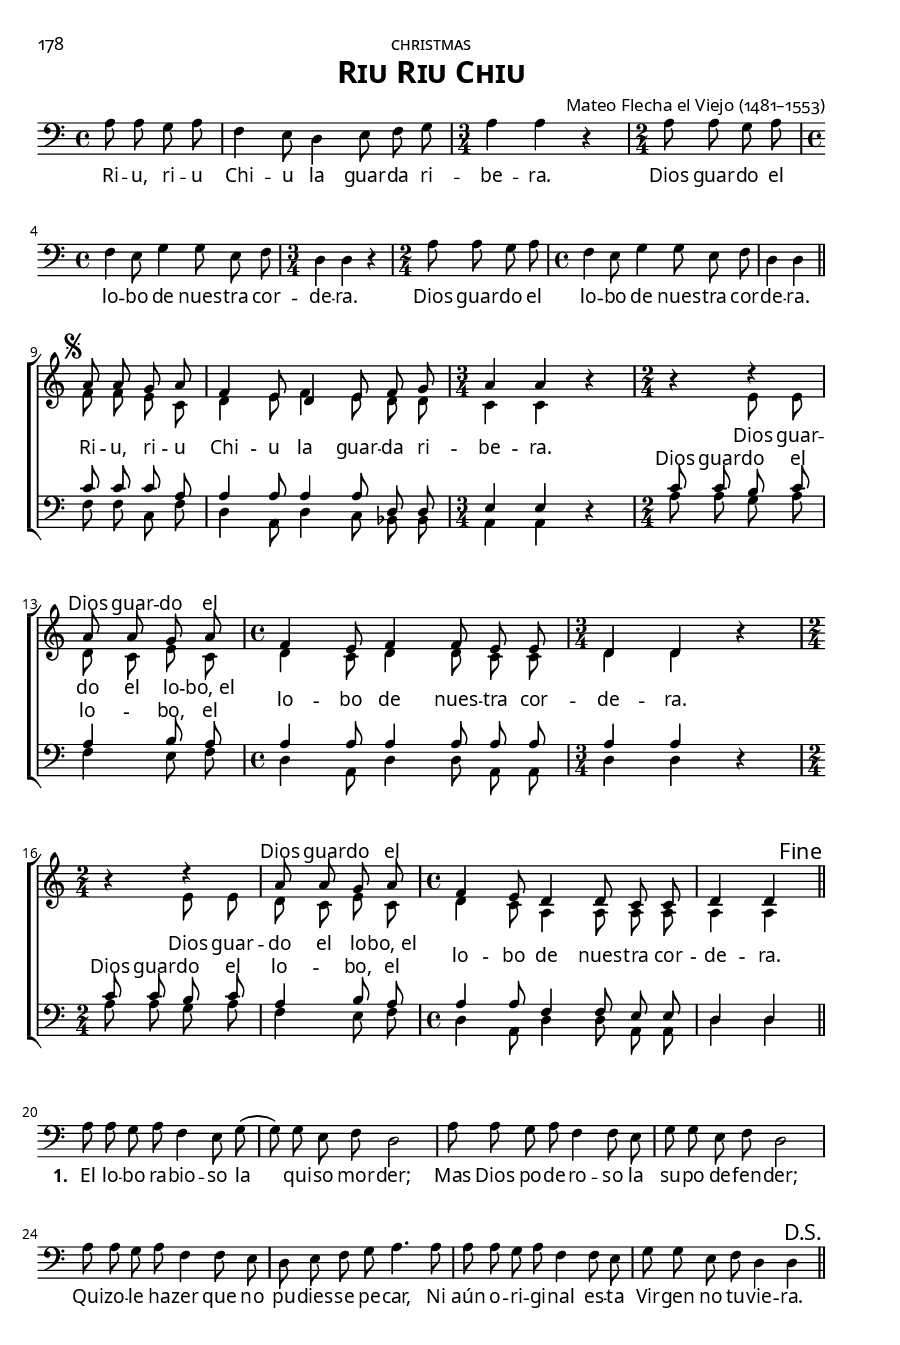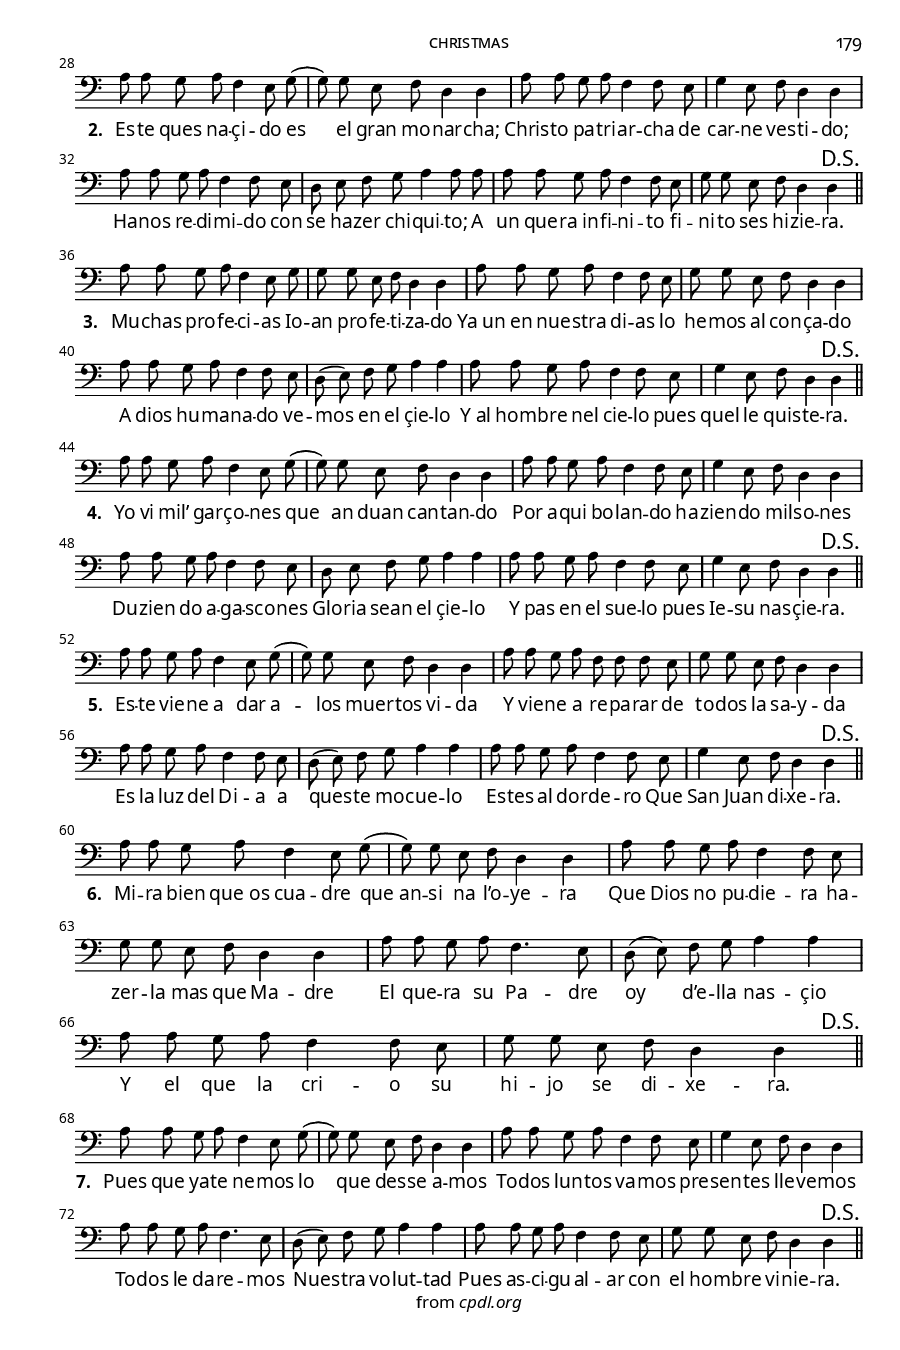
\version "2.14.2"
\include "util.ly"
\header {
  title = \markup{\override #'(font-name . "Garamond Premier Pro Semibold"){ \abs-fontsize #15 \smallCapsOldStyle"Riu Riu Chiu"}}
  composer = \markup\oldStyleNum"Mateo Flecha el Viejo (1481–1553)"
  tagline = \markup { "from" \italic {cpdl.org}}
}
\paper {
  %print-all-headers = ##t
  paper-height = 9\in
  paper-width = 6\in
  indent = 0\in
  %system-system-spacing = #'((basic-distance . 10) (padding . 0))
  %system-system-spacing =
  %  #'((basic-distance . 0)
  %     (minimum-distance . 0)
  %     (padding . -0.35)
  %     (stretchability . 100))
  ragged-last-bottom = ##f
  ragged-bottom = ##f
  two-sided = ##t
  inner-margin = 0.5\in
  outer-margin = 0.25\in
  top-margin = 0.25\in
  bottom-margin = 0.25\in
  first-page-number = #178
  print-first-page-number = ##t
  headerLine = \markup{\override #'(font-name . "Garamond Premier Pro") \smallCapsOldStyle"christmas"}
  oddHeaderMarkup = \markup\fill-line{
     \override #'(font-name . "Garamond Premier Pro")\abs-fontsize #8.5
     \combine 
        \fill-line{"" \on-the-fly #print-page-number-check-first
        \oldStylePageNum""
        }
        \fill-line{\headerLine}
  }
  evenHeaderMarkup = \markup {
     \override #'(font-name . "Garamond Premier Pro")\abs-fontsize #8.5
     \combine
        \on-the-fly #print-page-number-check-first
        \oldStylePageNum""
        \fill-line{\headerLine}
  }
}
#(set-global-staff-size 15) \paper{ #(define fonts (make-pango-font-tree "GoudyOlSt BT" "Garamond Premier Pro" "Garamond Premier Pro" (/ 15 20))) }
global = {
  \key c \major
  \time 4/4
  \autoBeamOff
  \override DynamicLineSpanner #'staff-padding = #0.0
  \override DynamicLineSpanner #'Y-extent = #'(-1 . 1)
}

sopMusic = \relative c' {
  s4*26 |
  
  %\once \override Score.RehearsalMark #'self-alignment-X = #LEFT
  \mark \markup { \abs-fontsize #9 \musicglyph #"scripts.segno" }
  a'8 a g a |
  f4 e8 d4 e8 f g |
  a4 a b\rest |
  b\rest d\rest |
  a8 a g a |
  
  f4 e8 f4 f8 e e |
  d4 d b'\rest |
  b\rest d\rest |
  a8 a g a |
  f4 e8 d4 d8 c c |
  d4 d \bar "||"
    \once \override Score.RehearsalMark #'break-visibility = #end-of-line-visible
    \once \override Score.RehearsalMark #'self-alignment-X = #RIGHT
    \mark "Fine"
}
sopWords = \lyricmode {
  \repeat unfold 12 {\skip1}
  Dios guar -- do el
  \repeat unfold 8 {\skip1}
  Dios guar -- do el
}

altoMusic = \relative c' {
  s4*26 |
  
  f8 f e c |
  d4 e8 f4 e8 d d |
  c4 c s |
  s e8 e |
  d c e c |
  
  d4 c8 d4 d8 c c |
  d4 d s |
  s e8 e |
  d c e c |
  d4 c8 a4 a8 a a |
  a4 a \bar "|."
}

dropLyrics = {
  \override LyricText #'extra-offset = #'(0 . -2.0)
  \override LyricHyphen #'extra-offset = #'(0 . -2.0)
  \override LyricExtender #'extra-offset = #'(0 . -2.0)
  \override StanzaNumber #'extra-offset = #'(0 . -2.0)
}
altoWords = \lyricmode {
  \dropLyrics
  Ri -- u, ri -- u Chi -- u la guar -- da ri -- be -- ra.
  \dropLyricsIV
  Dios guar -- do el lo -- bo,_el
  \dropLyrics
  lo -- bo de nues -- tra cor -- de -- ra.
  
  \dropLyricsIV
  Dios guar -- do el lo -- bo,_el
  \dropLyrics
  lo -- bo de nues -- tra cor -- de -- ra.
  
}
altoWordsII = \lyricmode {
%\markup\italic
  \set stanza = #"2. "
  \set ignoreMelismata = ##t
}
altoWordsIII = \lyricmode {
  \set stanza = #"3. "
  \set ignoreMelismata = ##t
}
altoWordsIV = \lyricmode {
  \set stanza = #"4. "
  \set ignoreMelismata = ##t
}
altoWordsV = \lyricmode {
  \set stanza = #"5. "
  \set ignoreMelismata = ##t
}
altoWordsVI = \lyricmode {
  \set stanza = #"6. "
  \set ignoreMelismata = ##t
}
tenorMusic = \relative c' {
  s4*26 |
  
  c8 c c a |
  a4 a8 a4 a8 d, d |
  e4 e s |
  c'8 c b c |
  a4 b8 a |
  
  a4 a8 a4 a8 a a |
  a4 a s |
  c8 c b c |
  a4 b8 a |
  a4 a8 f4 f8 e e |
  d4 d \bar "|."
}
tenorWords = \lyricmode {
  \repeat unfold 12 {\skip1}
  Dios guar -- do el lo -- bo, el
  \repeat unfold 8 {\skip1}
  Dios guar -- do el lo -- bo, el
}

bassMusic = \relative c' {
  \oneVoice
  \partial 2 a8 a g a |
  f4 e8 d4 e8 f g |
  \time 3/4 a4 a r |
  \time 2/4 a8 a g a |
  
  \time 4/4 f4 e8 g4 g8 e f |
  \time 3/4 d4 d r |
  \time 2/4 a'8 a g a |
  \time 4/4 f4 e8 g4 g8 e f |
  \partial 2 d4 d \bar "||" \break
  
  \voiceTwo
  \partial 2 f8 f c f |
  d4 a8 d4 c8 bes bes |
  \time 3/4 a4 a d\rest |
  \time 2/4 a'8 a g a |
  f4 e8 f |
  
  \time 4/4 d4 a8 d4 d8 a a |
  \time 3/4 d4 d d\rest |
  \time 2/4 a'8 a g a |
  f4 e8 f |
  \time 4/4 d4 a8 d4 d8 a a |
  \partial 2 d4 d \bar "||" \break
  
  \oneVoice
  \slurSolid
  {
    %Verse 1
    a'8 a g a f4 e8 g( |
    g) g e f d2 |
    a'8 a g a f4 f8 e |
    
    g g e f d2 |
    a'8 a g a f4 f8 e |
    d e f g a4. a8 |
    
    a a g a f4 f8 e |
    g g e f d4 d \bar "||" \break
    \once \override Score.RehearsalMark #'break-visibility = #end-of-line-visible
    \once \override Score.RehearsalMark #'self-alignment-X = #RIGHT
    \mark "D.S."
  }
  
  
  {
    %Verse 2
    a'8 a g a f4 e8 g( |
    g) g e f d4 d |
    a'8 a g a f4 f8 e |
    
    g4 e8 f d4 d |
    a'8 a g a f4 f8 e |
    d e f g a4 a8 a |
    
    a a g a f4 f8 e |
    g g e f d4 d \bar "||" \break
    \once \override Score.RehearsalMark #'break-visibility = #end-of-line-visible
    \once \override Score.RehearsalMark #'self-alignment-X = #RIGHT
    \mark "D.S."
  }
  {
    %Verse 3
    a'8 a g a f4 e8 g |
    g g e f d4 d |
    a'8 a g a f4 f8 e |
    
    g g e f d4 d |
    a'8 a g a f4 f8 e |
    d( e) f g a4 a4 |
    
    a8 a g a f4 f8 e |
    g4 e8 f d4 d \bar "||" \break
    \once \override Score.RehearsalMark #'break-visibility = #end-of-line-visible
    \once \override Score.RehearsalMark #'self-alignment-X = #RIGHT
    \mark "D.S."
  }
  
  {
    %Verse 4
    a'8 a g a f4 e8 g( |
    g) g e f d4 d |
    a'8 a g a f4 f8 e |
    
    g4 e8 f d4 d |
    a'8 a g a f4 f8 e |
    d e f g a4 a4 |
    
    a8 a g a f4 f8 e |
    g4 e8 f d4 d \bar "||" \break
    \once \override Score.RehearsalMark #'break-visibility = #end-of-line-visible
    \once \override Score.RehearsalMark #'self-alignment-X = #RIGHT
    \mark "D.S."
  }
  {
    %Verse 5
    a'8 a g a f4 e8 g( |
    g) g e f d4 d |
    a'8 a g a f f f e |
    
    g g e f d4 d |
    a'8 a g a f4 f8 e |
    d( e) f g a4 a4 |
    
    a8 a g a f4 f8 e |
    g4 e8 f d4 d \bar "||" \break
    \once \override Score.RehearsalMark #'break-visibility = #end-of-line-visible
    \once \override Score.RehearsalMark #'self-alignment-X = #RIGHT
    \mark "D.S."
  }
  {
    %Verse 6
    a'8 a g a f4 e8 g( |
    g) g e f d4 d |
    a'8 a g a f4 f8 e |
    
    g g e f d4 d |
    a'8 a g a f4. e8 |
    d( e) f g a4 a4 |
    
    a8 a g a f4 f8 e |
    g8 g e f d4 d \bar "||" \break
    \once \override Score.RehearsalMark #'break-visibility = #end-of-line-visible
    \once \override Score.RehearsalMark #'self-alignment-X = #RIGHT
    \mark "D.S."
  }
  {
    %Verse 7
    a'8 a g a f4 e8 g( |
    g) g e f d4 d |
    a'8 a g a f4 f8 e |
    
    g4 e8 f d4 d |
    a'8 a g a f4. e8 |
    d( e) f g a4 a4 |
    
    a8 a g a f4 f8 e |
    g g e f d4 d \bar "||" \break
    \once \override Score.RehearsalMark #'break-visibility = #end-of-line-visible
    \once \override Score.RehearsalMark #'self-alignment-X = #RIGHT
    \mark "D.S."
  }
}
bassWords = \lyricmode {
  \dropLyricsIV
  Ri -- u, ri -- u Chi -- u la guar -- da ri -- be -- ra.
  Dios guar -- do el lo -- bo de nues -- tra cor -- de -- ra.
  Dios guar -- do el lo -- bo de nues -- tra cor -- de -- ra.
  
  \repeat unfold 42 {\skip1}
  \set stanza = #"1. "
  El lo -- bo ra -- bio -- so la qui -- so mor -- der;
  Mas Dios po -- de -- ro -- so la
  su -- po de -- fen -- der;
  Qui -- zo -- le ha -- zer que no pu -- dies -- se pe -- car,
  Ni aún o -- ri -- gi -- nal es -- ta Vir -- gen no tu -- vie -- ra.
  
  \set stanza = #"2. "
  Es -- te ques na -- çi -- do es el gran mo -- nar -- cha;
  Chris -- to pa -- tri -- ar -- cha de car -- ne ves -- ti -- do;
  Ha -- nos re -- di -- mi -- do con se ha -- zer chi -- qui -- to;
  A un que -- ra_in -- fi -- ni -- to fi -- ni -- to ses hi -- zie -- ra.
  
  \set stanza = #"3. "
  Mu -- chas pro -- fe -- ci -- as Io -- an pro -- fe -- ti -- za -- do
  Ya_un en nue -- stra di -- as lo he -- mos al con -- ça -- do
  A dios hu -- ma -- na -- do ve -- mos en el çie -- lo
  Y_al hom -- bre nel cie -- lo pues quel le quis -- te -- ra.
  
  
  \set stanza = #"4. "
  Yo vi mil’ gar -- ço -- nes que an duan can -- tan -- do
  Por a -- qui bo -- lan -- do ha -- zien -- do mil -- so -- nes
  Du -- zien do a -- ga -- sco -- nes Glo -- ria sean el çie -- lo
  Y pas en el sue -- lo pues Ie -- su nas -- çie -- ra.
  
  \set stanza = #"5. "
  Es -- te vie -- ne a dar a -- los muer -- tos vi -- da
  Y vie -- ne a re -- pa -- rar de to -- dos la sa -- y -- da
  Es la luz del Di -- a a ques -- te mo -- cue -- lo
  Es -- tes al dor -- de -- ro Que San Juan di -- xe -- ra.
  
  
  \set stanza = #"6. "
  Mi -- ra bien que_os cua -- dre que_an -- si na l’o -- ye -- ra
  Que Dios no pu -- die -- ra ha -- zer -- la mas que Ma -- dre
  El que -- ra su Pa -- dre oy d’e -- lla nas -- çio
  Y el que la cri -- o su hi -- jo se di -- xe -- ra.
  
  \set stanza = #"7. "
  Pues que ya -- te ne -- mos lo que des -- se a -- mos
  To -- dos lun -- tos va -- mos pre -- sen -- tes lle -- ve -- mos
  To -- dos le da -- re -- mos
  Nue -- stra vo -- lut -- tad
  Pues as -- ci -- gu -- al -- ar con el hom -- bre vi -- nie -- ra.
}

bassWordsII = \lyricmode {
  \repeat unfold 78{\skip1}
  
  
}

bassWordsIII = \lyricmode {
  \repeat unfold 166 \skip1
  \set ignoreMelismata = ##t
  
}

bassWordsIV = \lyricmode {
}
pianoRH = \relative c' {
  
}
pianoLH = \relative c' {
  
}

\score {
  <<
   \new ChoirStaff <<
    \new Staff = women <<
      \new Voice = "sopranos" { \voiceOne << \global \sopMusic >> }
      \new Voice = "altos" { \voiceTwo << \global \altoMusic >> }
    >>
    \new Lyrics \with { alignAboveContext = #"women" \override VerticalAxisGroup #'nonstaff-relatedstaff-spacing = #'((basic-distance . 1))} \lyricsto "sopranos" \sopWords
    \new Lyrics = "altosVI"  \with { alignBelowContext = #"women" } \lyricsto "altos" \altoWordsVI
    \new Lyrics = "altosV"  \with { alignBelowContext = #"women" } \lyricsto "altos" \altoWordsV
    \new Lyrics = "altosIV"  \with { alignBelowContext = #"women" } \lyricsto "altos" \altoWordsIV
    \new Lyrics = "altosIII"  \with { alignBelowContext = #"women" } \lyricsto "altos" \altoWordsIII
    \new Lyrics = "altosII"  \with { alignBelowContext = #"women" } \lyricsto "altos" \altoWordsII
    \new Lyrics = "altos"  \with { alignBelowContext = #"women" \override VerticalAxisGroup #'nonstaff-relatedstaff-spacing = #'((basic-distance . 1))} \lyricsto "altos" \altoWords
   \new Staff = men <<
      \clef bass
      \new Voice = "tenors" { \voiceOne << \global \tenorMusic >> }
      \new Voice = "basses" { \voiceTwo << \global \bassMusic >> }
    >>
    \new Lyrics \with { alignAboveContext = #"men" \override VerticalAxisGroup #'nonstaff-relatedstaff-spacing = #'((basic-distance . 1)) } \lyricsto "tenors" \tenorWords
    \new Lyrics \with { alignBelowContext = #"men" \override VerticalAxisGroup #'nonstaff-relatedstaff-spacing = #'((basic-distance . 1)) } \lyricsto "basses" \bassWordsIV
    \new Lyrics \with { alignBelowContext = #"men" \override VerticalAxisGroup #'nonstaff-relatedstaff-spacing = #'((basic-distance . 1)) } \lyricsto "basses" \bassWordsIII
    \new Lyrics \with { alignBelowContext = #"men" \override VerticalAxisGroup #'nonstaff-relatedstaff-spacing = #'((basic-distance . 1)) } \lyricsto "basses" \bassWordsII
    \new Lyrics \with { alignBelowContext = #"men" \override VerticalAxisGroup #'nonstaff-relatedstaff-spacing = #'((basic-distance . 1)) } \lyricsto "basses" \bassWords
  >>
%    \new PianoStaff << \new Staff { \new Voice { \pianoRH } } \new Staff { \clef "bass" \pianoLH } >>
  >>
  \layout {
    \context {
      \Score
      %\override SpacingSpanner #'base-shortest-duration = #(ly:make-moment 1 8)
      %\override SpacingSpanner #'common-shortest-duration = #(ly:make-moment 1 4)
    }
    \context {
      % Remove all empty staves
       \Staff \RemoveEmptyStaves \override VerticalAxisGroup #'remove-first = ##t
    }
  }
}
